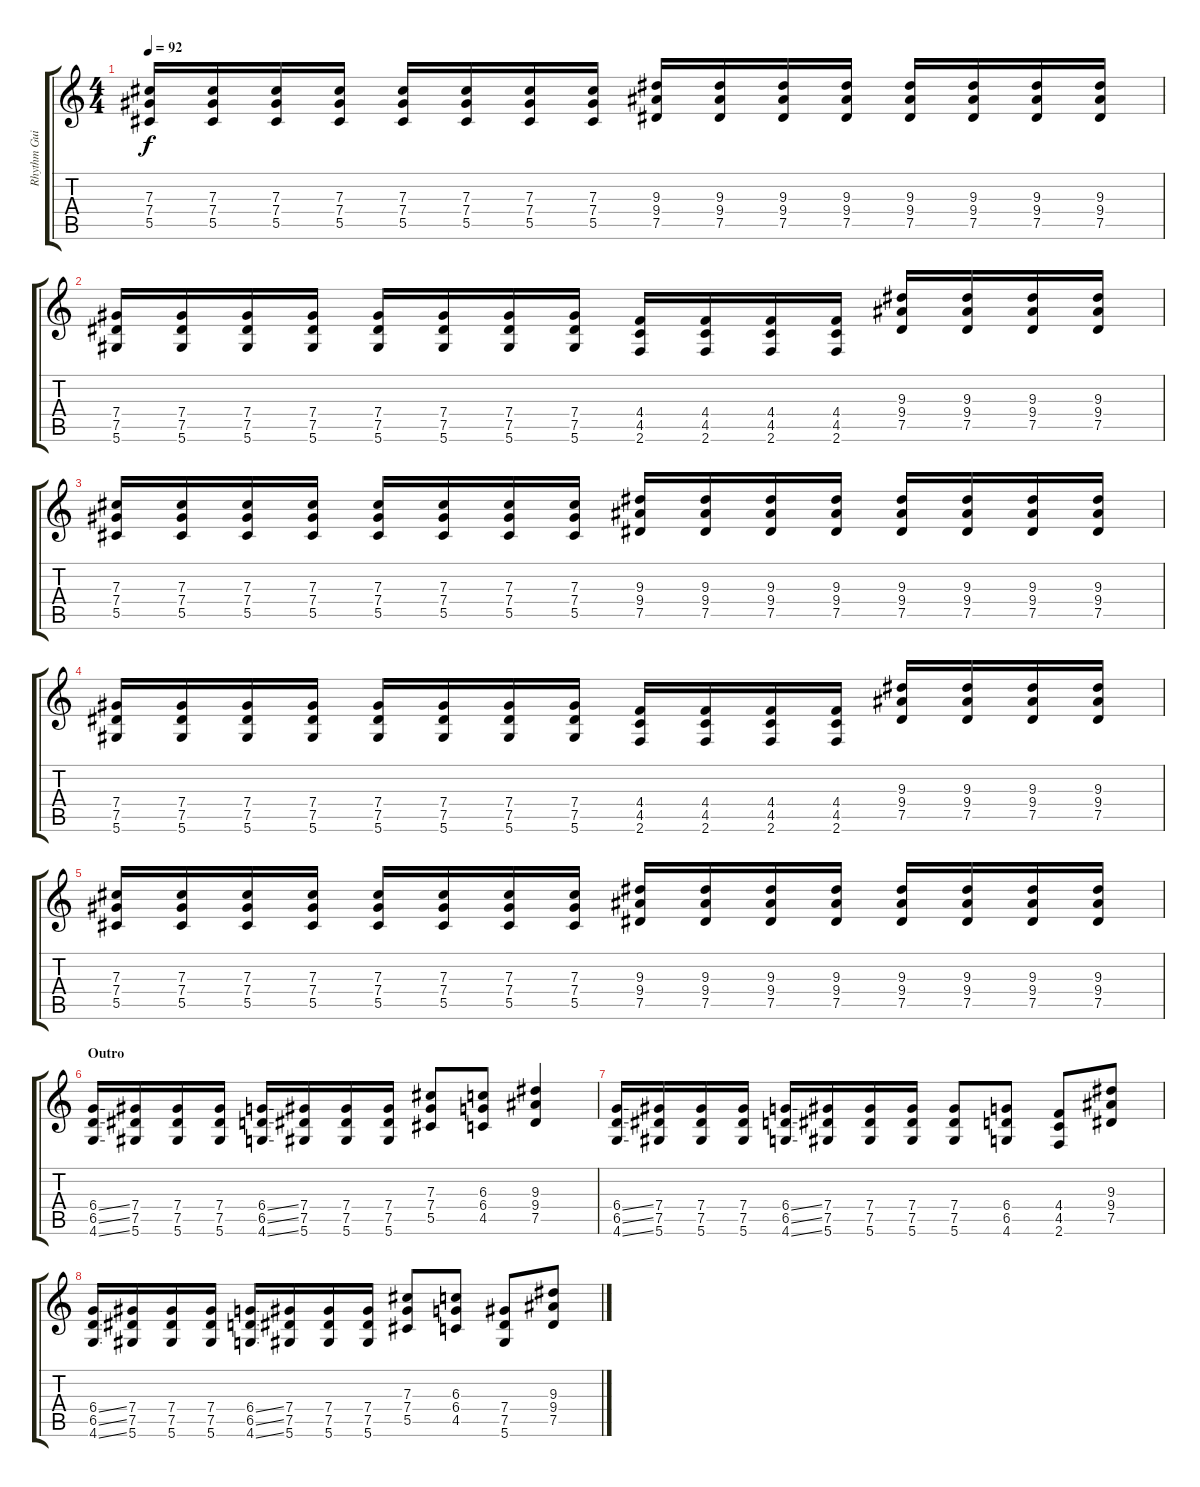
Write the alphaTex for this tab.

\track ("Rhythm Guitar" "Rhythm Gui") {instrument distortionguitar}
\staff {score tabs}
\tuning (Eb4 Bb3 Gb3 Db3 Ab2 Eb2) {hide}
\ts (4 4)
\tempo 92
\clef g2
\ks c
(7.3 7.4 5.5).16{dy f} (7.3 7.4 5.5).16 (7.3 7.4 5.5).16 (7.3 7.4 5.5).16 (7.3 7.4 5.5).16 (7.3 7.4 5.5).16 (7.3 7.4 5.5).16 (7.3 7.4 5.5).16 (9.3 9.4 7.5).16 (9.3 9.4 7.5).16 (9.3 9.4 7.5).16 (9.3 9.4 7.5).16 (9.3 9.4 7.5).16 (9.3 9.4 7.5).16 (9.3 9.4 7.5).16 (9.3 9.4 7.5).16 |
(7.4 7.5 5.6).16 (7.4 7.5 5.6).16 (7.4 7.5 5.6).16 (7.4 7.5 5.6).16 (7.4 7.5 5.6).16 (7.4 7.5 5.6).16 (7.4 7.5 5.6).16 (7.4 7.5 5.6).16 (4.4 4.5 2.6).16 (4.4 4.5 2.6).16 (4.4 4.5 2.6).16 (4.4 4.5 2.6).16 (9.3 9.4 7.5).16 (9.3 9.4 7.5).16 (9.3 9.4 7.5).16 (9.3 9.4 7.5).16 |
(7.3 7.4 5.5).16 (7.3 7.4 5.5).16 (7.3 7.4 5.5).16 (7.3 7.4 5.5).16 (7.3 7.4 5.5).16 (7.3 7.4 5.5).16 (7.3 7.4 5.5).16 (7.3 7.4 5.5).16 (9.3 9.4 7.5).16 (9.3 9.4 7.5).16 (9.3 9.4 7.5).16 (9.3 9.4 7.5).16 (9.3 9.4 7.5).16 (9.3 9.4 7.5).16 (9.3 9.4 7.5).16 (9.3 9.4 7.5).16 |
(7.4 7.5 5.6).16 (7.4 7.5 5.6).16 (7.4 7.5 5.6).16 (7.4 7.5 5.6).16 (7.4 7.5 5.6).16 (7.4 7.5 5.6).16 (7.4 7.5 5.6).16 (7.4 7.5 5.6).16 (4.4 4.5 2.6).16 (4.4 4.5 2.6).16 (4.4 4.5 2.6).16 (4.4 4.5 2.6).16 (9.3 9.4 7.5).16 (9.3 9.4 7.5).16 (9.3 9.4 7.5).16 (9.3 9.4 7.5).16 |
(7.3 7.4 5.5).16 (7.3 7.4 5.5).16 (7.3 7.4 5.5).16 (7.3 7.4 5.5).16 (7.3 7.4 5.5).16 (7.3 7.4 5.5).16 (7.3 7.4 5.5).16 (7.3 7.4 5.5).16 (9.3 9.4 7.5).16 (9.3 9.4 7.5).16 (9.3 9.4 7.5).16 (9.3 9.4 7.5).16 (9.3 9.4 7.5).16 (9.3 9.4 7.5).16 (9.3 9.4 7.5).16 (9.3 9.4 7.5).16 |
\section ("" "Outro")
(6.4{ss} 6.5{ss} 4.6{ss}).16 (7.4 7.5 5.6).16 (7.4 7.5 5.6).16 (7.4 7.5 5.6).16 (6.4{ss} 6.5{ss} 4.6{ss}).16 (7.4 7.5 5.6).16 (7.4 7.5 5.6).16 (7.4 7.5 5.6).16 (7.3 7.4 5.5).8 (6.3 6.4 4.5).8 (9.3 9.4 7.5).4 |
(6.4{ss} 6.5{ss} 4.6{ss}).16 (7.4 7.5 5.6).16 (7.4 7.5 5.6).16 (7.4 7.5 5.6).16 (6.4{ss} 6.5{ss} 4.6{ss}).16 (7.4 7.5 5.6).16 (7.4 7.5 5.6).16 (7.4 7.5 5.6).16 (7.4 7.5 5.6).8 (6.4 6.5 4.6).8 (4.4 4.5 2.6).8 (9.3 9.4 7.5).8 |
(6.4{ss} 6.5{ss} 4.6{ss}).16 (7.4 7.5 5.6).16 (7.4 7.5 5.6).16 (7.4 7.5 5.6).16 (6.4{ss} 6.5{ss} 4.6{ss}).16 (7.4 7.5 5.6).16 (7.4 7.5 5.6).16 (7.4 7.5 5.6).16 (7.3 7.4 5.5).8 (6.3 6.4 4.5).8 (7.4 7.5 5.6).8 (9.3 9.4 7.5).8
